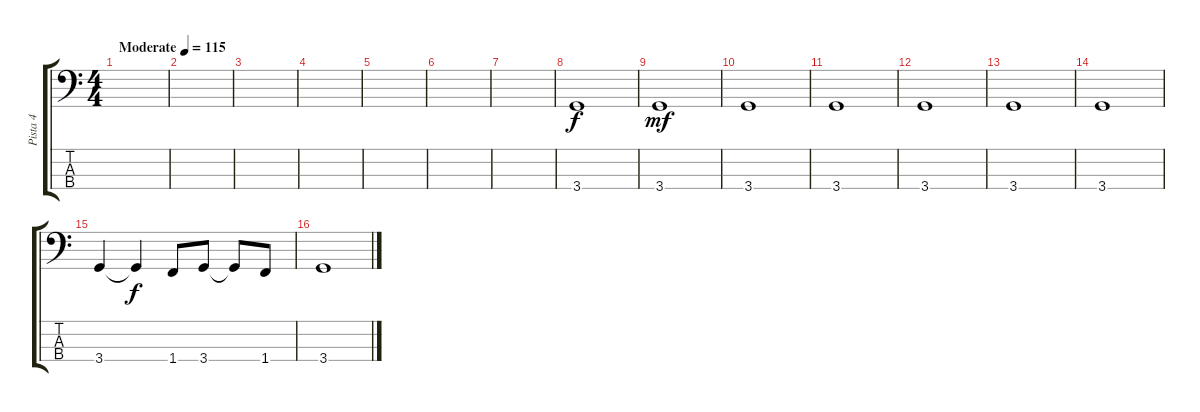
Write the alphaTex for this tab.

\track ("Pista 4" "Pista 4") {instrument electricbassfinger}
\staff {score tabs}
\tuning (G2 D2 A1 E1) {hide}
\ts (4 4)
\tempo (115 "Moderate")
\clef f4
\ks c
|
|
|
|
|
|
|
3.4.1 |
3.4.1{dy mf} |
3.4.1 |
3.4.1 |
3.4.1 |
3.4.1 |
3.4.1 |
3.4.4 3.4{t}.4{dy f} 1.4.8 3.4.8 3.4{t}.8 1.4.8 |
3.4.1
